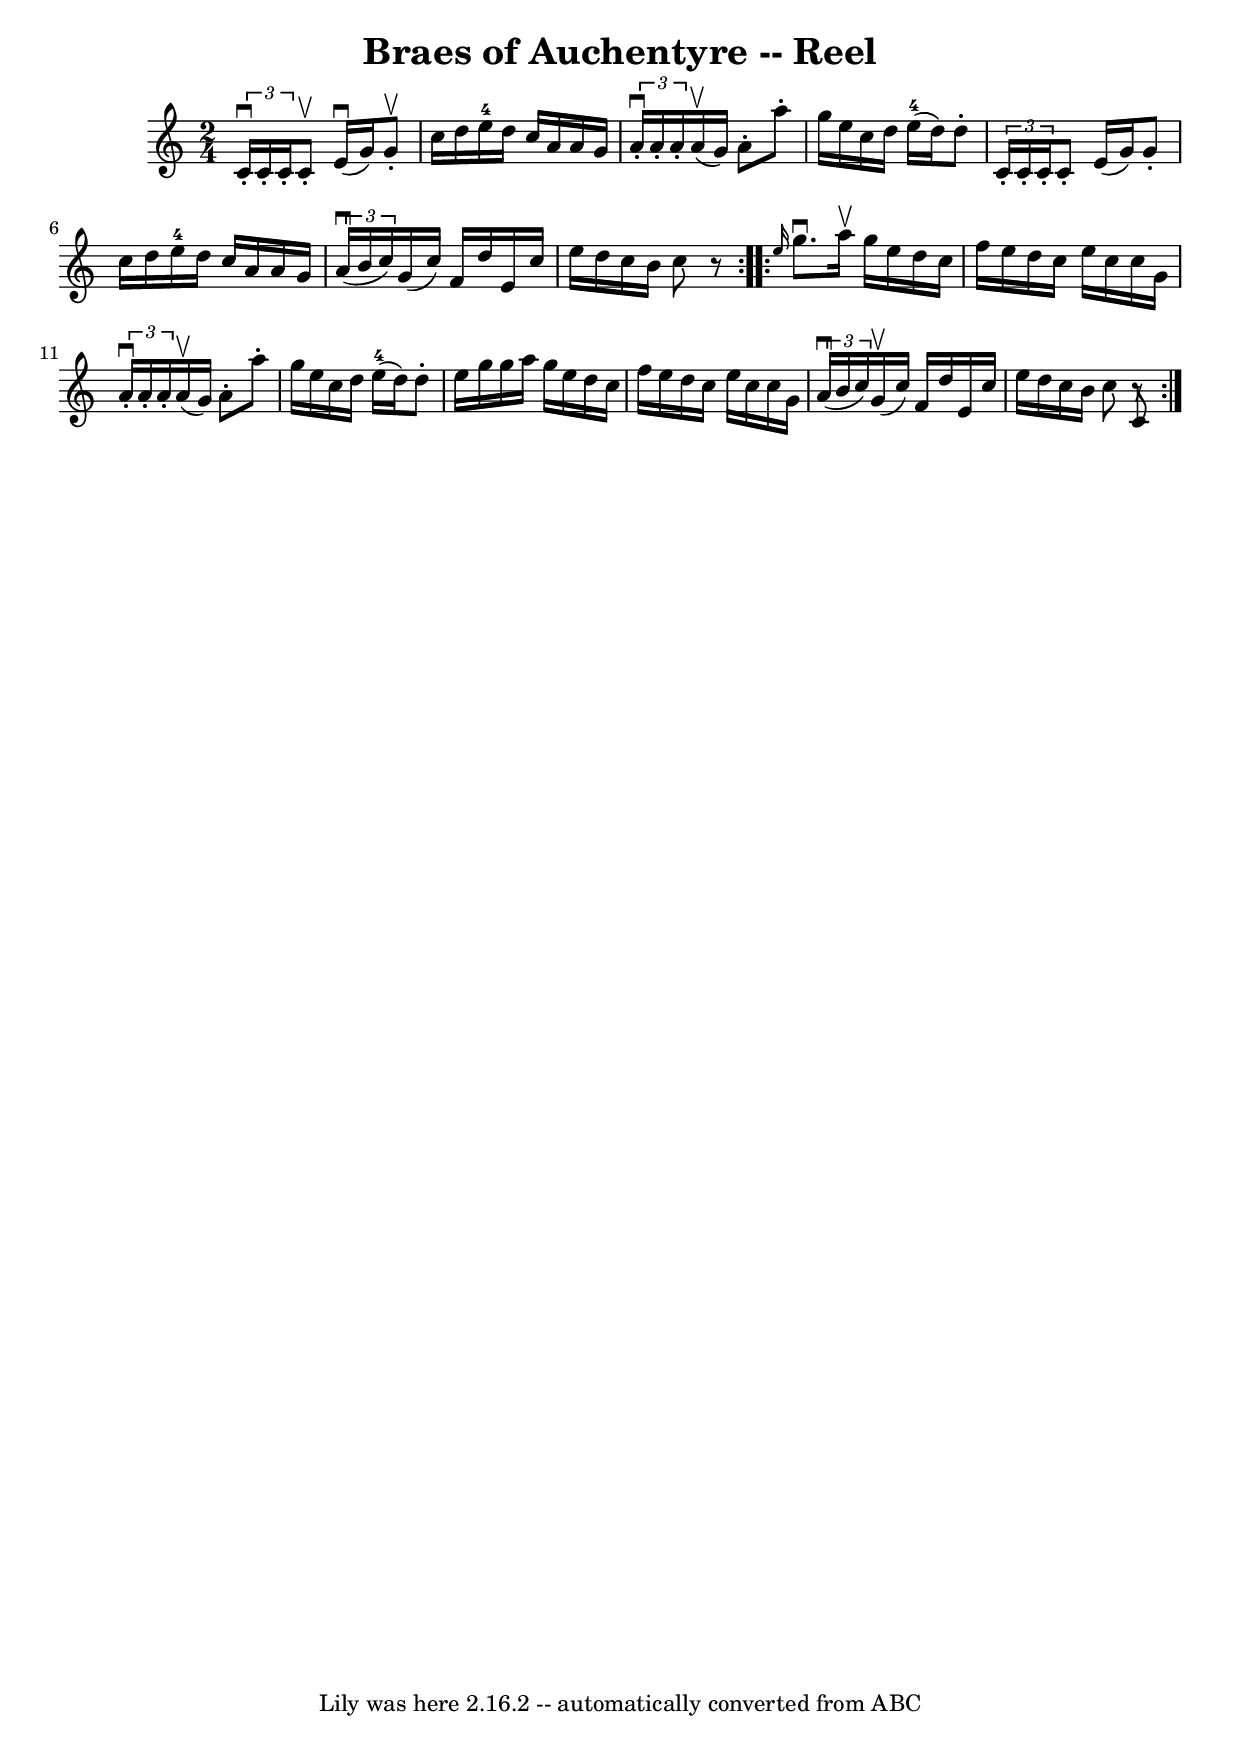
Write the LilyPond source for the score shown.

\version "2.16.2"
\include "Mammoth.ily"
\header {
  %% book = "Ryan's Mammoth Collection"
  crossRefNumber = "1"
  footnotes = "\\\\315"
  origin = "SCOTCH."
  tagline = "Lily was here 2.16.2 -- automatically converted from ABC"
  title = "Braes of Auchentyre -- Reel"

}
voicedefault =  {



  \repeat volta 2 {

    \time 2/4 
    \key c \major
    \times 2/3 { c'16^\downbow-. c'16-. c'16-. 
	       } 
    c'8^\upbow-. e'16^\downbow(g'16) g'8^\upbow-.   |
    c''16 
    d''16 e''16-4 d''16 c''16 a'16 a'16 g'16    |
    
    \times 2/3 { a'16^\downbow-. a'16-. a'16-. 
	       } a'16^\upbow(g'16-) a'8-. a''8-.   |
    g''16 e''16 c''16 d''16      
    e''16-4(d''16) d''8-.   |
    \times 2/3 { c'16-. c'16 
		-. c'16-. 
	       } c'8-. e'16 (g'16) g'8-.   |
    c''16    
    d''16 e''16-4 d''16 c''16 a'16 a'16 g'16    |
    
    \times 2/3 { a'16^\downbow(b'16 c''16) 
	       } g'16 (c''16)   
    f'16 d''16 e'16 c''16    |
    e''16 d''16 c''16 b'16  
    c''8    r8   
  }     
  \repeat volta 2 {
    \grace { e''16  
	   } g''8.^\downbow   
    a''16^\upbow g''16 e''16 d''16 c''16    |
    f''16 e''16   
    d''16 c''16 e''16 c''16 c''16 g'16    |
    \times 2/3 {   
      a'16^\downbow-. a'16-. a'16-. 
    } a'16^\upbow(g'16) a'8-.   
    a''8-.   |
    g''16 e''16 c''16 d''16 e''16-4(
    d''16) d''8-.   |
    e''16 g''16 g''16 a''16 g''16    
    e''16 d''16 c''16    |
    f''16 e''16 d''16 c''16 e''16 
    c''16 c''16 g'16    |
    \times 2/3 { a'16^\downbow(b'16   
		 c''16) 
	       } g'16^\upbow(c''16) f'16 d''16 e'16 c''16    
    |
    e''16 d''16 c''16 b'16 c''8  << c'8    r8  >>   
  }   

}

\score{
  <<

    \context Staff="default"
    {
      \voicedefault 
      
    }

  >>
  \layout {
    
  }
  \midi {
  }

}
